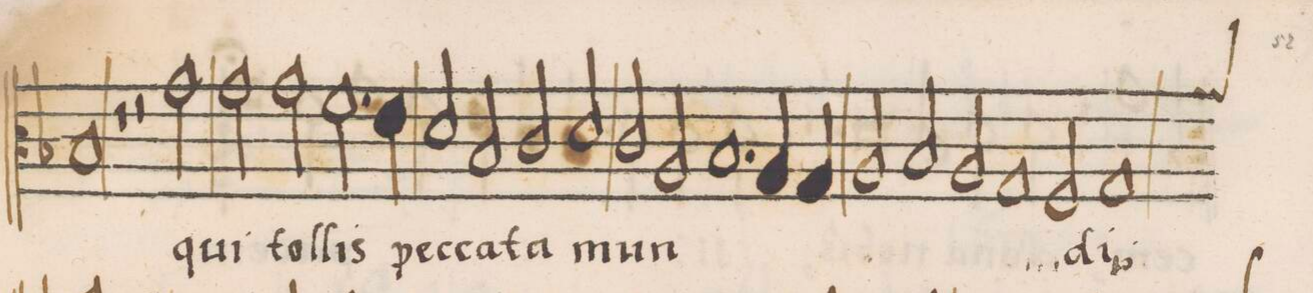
**kern	**text
*I"CANTVS	*
*clefC3	*
*k[b-]	*
*met(C|)	*
*M2/1	*
1B-/	-i
*	*Xij
=94-	=94-
1r	.
2r	.
2g\	qui
=95-	=95-
2g\	tol-
2g\	-lis
2.f\	pec-
4e\	.
=96-	=96-
2d/	-ca-
2B-/	.
2c/	-ta
2d/	mun-
=97-	=97-
2c/	.
2A/	.
1.B-/	.
=98-	=98-
4A/	.
4G/	.
2A/	.
2B-/	.
=99-	=99-
2A/	.
1G/	.
2F/	-di;
=100-	=100-
*custos:g	*
1G/	.
*-	*-
